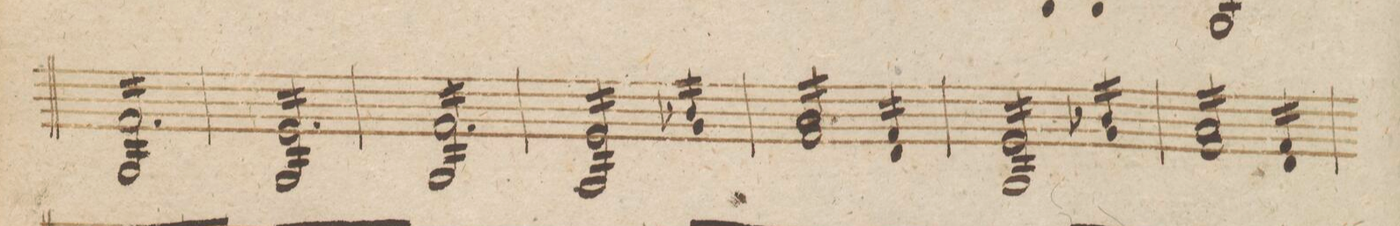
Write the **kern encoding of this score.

**kern	**dynam
*I"Violino 2do	*
*clefG2	*
*k[b-]	*
*met(c|)	*
*M3/4	*
16G/ 16fLL	.
16G/ 16f	.
16G/ 16f	.
16G/ 16f	.
16G/ 16f	.
16G/ 16f	.
16G/ 16f	.
16G/ 16f	.
16G/ 16f	.
16G/ 16f	.
16G/ 16f	.
16G/ 16fJJ	.
=169	=169
16G/ 16eLL	.
16G/ 16e	.
16G/ 16e	.
16G/ 16e	.
16G/ 16e	.
16G/ 16e	.
16G/ 16e	.
16G/ 16e	.
16G/ 16e	.
16G/ 16e	.
16G/ 16e	.
16G/ 16eJJ	.
=170	=170
16G/ 16fLL	.
16G/ 16f	.
16G/ 16f	.
16G/ 16f	.
16G/ 16f	.
16G/ 16f	.
16G/ 16f	.
16G/ 16f	.
16G/ 16f	.
16G/ 16f	.
16G/ 16f	.
16G/ 16fJJ	.
=171	=171
16G/ 16eLL	.
16G/ 16e	.
16G/ 16e	.
16G/ 16e	.
16G/ 16e	.
16G/ 16e	.
16G/ 16e	.
16G/ 16eJJ	.
16g/ 16b-XLL	.
16g/ 16b-X	.
16g/ 16b-X	.
16g/ 16b-XJJ	.
=172	=172
16f/ 16aLL	.
16f/ 16a	.
16f/ 16a	.
16f/ 16a	.
16f/ 16a	.
16f/ 16a	.
16f/ 16a	.
16f/ 16aJJ	.
16d/ 16fLL	.
16d/ 16f	.
16d/ 16f	.
16d/ 16fJJ	.
=173	=173
16G/ 16eLL	.
16G/ 16e	.
16G/ 16e	.
16G/ 16e	.
16G/ 16e	.
16G/ 16e	.
16G/ 16e	.
16G/ 16eJJ	.
16g/ 16b-XLL	.
16g/ 16b-X	.
16g/ 16b-X	.
16g/ 16b-XJJ	.
=174	=174
16f/ 16aLL	.
16f/ 16a	.
16f/ 16a	.
16f/ 16a	.
16f/ 16a	.
16f/ 16a	.
16f/ 16a	.
16f/ 16aJJ	.
16d/ 16fLL	.
16d/ 16f	.
16d/ 16f	.
16d/ 16fJJ	.
*Xtremolo	*
=175	=175
*-	*-
